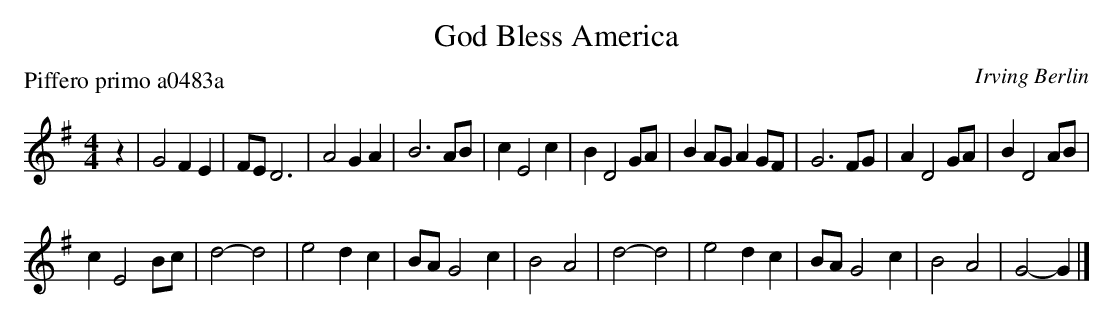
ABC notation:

X:1
T: God Bless America
P: Piffero primo a0483a
O: Irving Berlin
M: 4/4
L: 1/8
K: G
z2 |\
G4 F2E2 | FE D6 | A4 G2A2 | B6 AB |\
c2 E4 c2 | B2 D4 GA | B2AG A2GF | G6 FG |\
A2 D4 GA | B2 D4 AB |
c2 E4 Bc | d4- d4 |\
e4 d2c2 | BA G4 c2 | B4 A4 | d4- d4 |\
e4 d2c2 | BA G4 c2 | B4 A4 | G4- G2 |]
